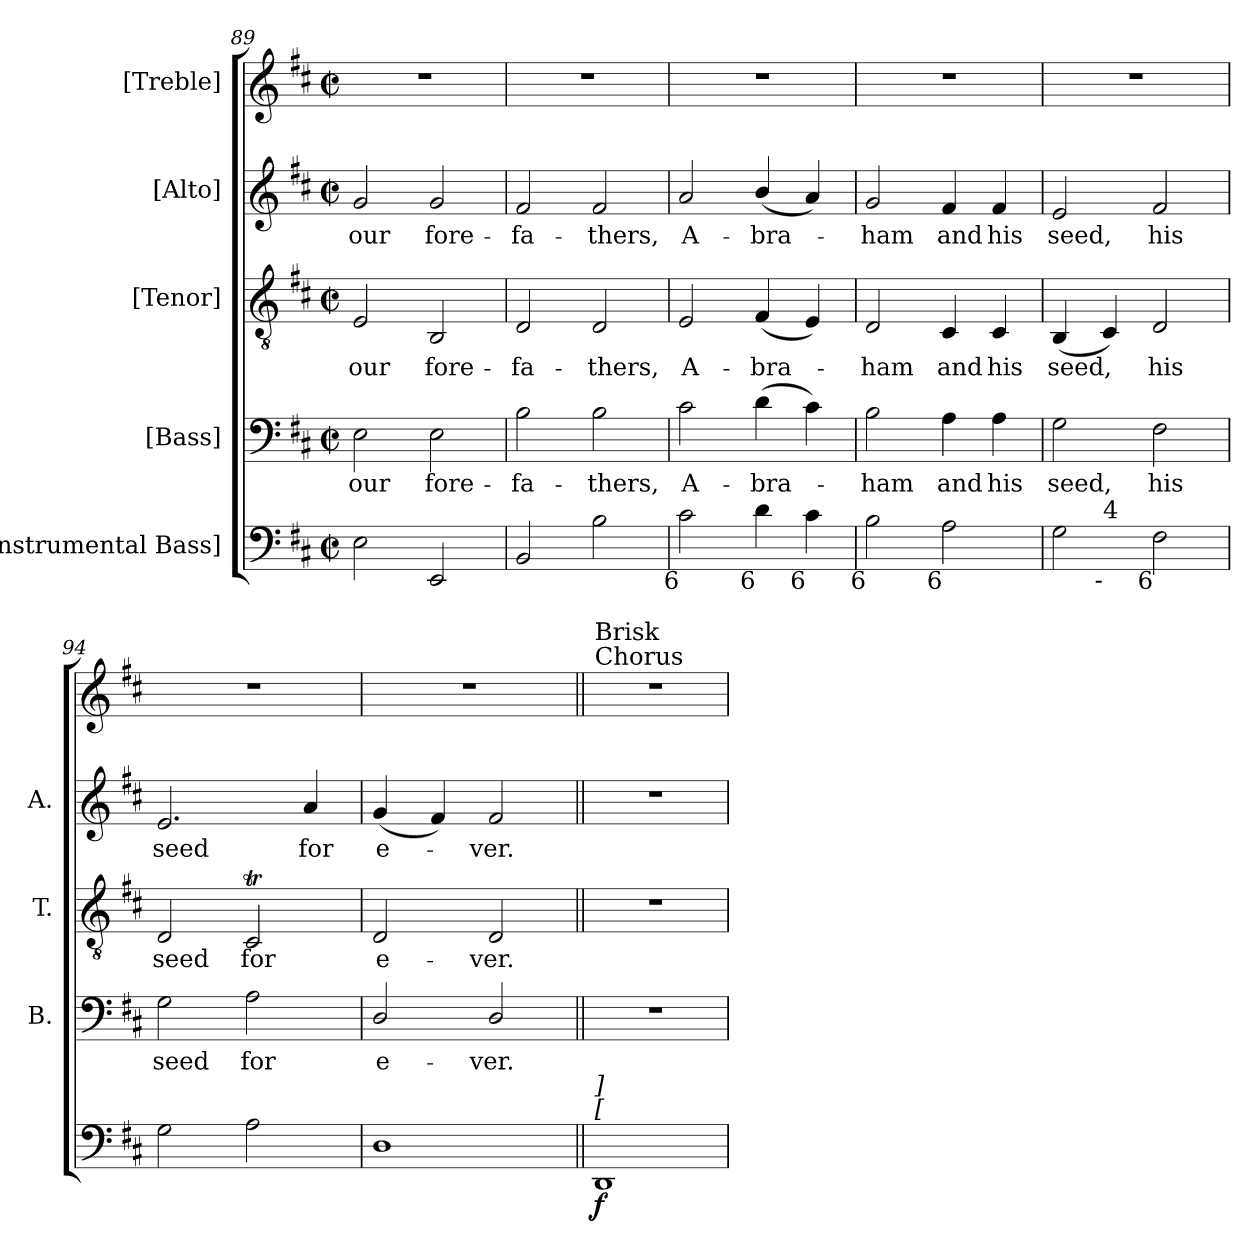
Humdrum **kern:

**kern	**dynam	**kern	**text	**kern	**text	**kern	**text	**kern
*part5	*part5	*part4	*part4	*part3	*part3	*part2	*part2	*part1
*staff5	*staff5	*staff4	*staff4	*staff3	*staff3	*staff2	*staff2	*staff1
*I"[Instrumental Bass]	*	*I"[Bass]	*	*I"[Tenor]	*	*I"[Alto]	*	*I"[Treble]
*	*	*I'B.	*	*I'T.	*	*I'A.	*	*
*clefF4	*	*clefF4	*	*clefGv2	*	*clefG2	*	*clefG2
*k[f#c#]	*	*k[f#c#]	*	*k[f#c#]	*	*k[f#c#]	*	*k[f#c#]
*D:	*	*D:	*	*D:	*	*D:	*	*D:
*M2/2	*	*M2/2	*	*M2/2	*	*M2/2	*	*M2/2
*met(c|)	*	*met(c|)	*	*met(c|)	*	*met(c|)	*	*met(c|)
=89	=89	=89	=89	=89	=89	=89	=89	=89
!	!	!	!LO:LY:b:color=#000000	!	!	!	!	!
!	!	!	!	!	!LO:LY:b:color=#000000	!	!	!
!	!	!	!	!	!	!	!LO:LY:b:color=#000000	!
2Ei\	.	2Ei\	our	2Ei/	our	2gi/	our	1r
!	!	!	!LO:LY:b:color=#000000	!	!	!	!	!
!	!	!	!	!	!LO:LY:b:color=#000000	!	!	!
!	!	!	!	!	!	!	!LO:LY:b:color=#000000	!
2EEi/	.	2Ei\	fore-	2BBi/	fore-	2gi/	fore-	.
=90	=90	=90	=90	=90	=90	=90	=90	=90
!	!	!	!LO:LY:b:color=#000000	!	!	!	!	!
!	!	!	!	!	!LO:LY:b:color=#000000	!	!	!
!	!	!	!	!	!	!	!LO:LY:b:color=#000000	!
2BBi/	.	2Bi\	-fa-	2Di/	-fa-	2f#i/	-fa-	1r
!	!	!	!LO:LY:b:color=#000000	!	!	!	!	!
!	!	!	!	!	!LO:LY:b:color=#000000	!	!	!
!	!	!	!	!	!	!	!LO:LY:b:color=#000000	!
2Bi\	.	2Bi\	-thers,	2Di/	-thers,	2f#i/	-thers,	.
=91	=91	=91	=91	=91	=91	=91	=91	=91
!	!	!	!LO:LY:b:color=#000000	!	!	!	!	!
!	!	!	!	!	!LO:LY:b:color=#000000	!	!	!
!LO:TX:b:rj:t=6	!	!	!	!	!	!	!	!
!	!	!	!	!	!	!	!LO:LY:b:color=#000000	!
2c#i\	.	2c#i\	A-	2Ei/	A-	2ai/	A-	1r
!	!	!	!LO:LY:b:color=#000000	!	!	!	!	!
!	!	!	!	!	!LO:LY:b:color=#000000	!	!	!
!LO:TX:b:rj:t=6	!	!	!	!	!	!	!	!
!	!	!	!	!	!	!	!LO:LY:b:color=#000000	!
4di\	.	(4di\	-bra-	(4F#i/	-bra-	(4bi/	-bra-	.
!LO:TX:b:rj:t=6	!	!	!	!	!	!	!	!
4c#i\	.	4c#i\)	.	4Ei/)	.	4ai/)	.	.
=92	=92	=92	=92	=92	=92	=92	=92	=92
!	!	!	!LO:LY:b:color=#000000	!	!	!	!	!
!	!	!	!	!	!LO:LY:b:color=#000000	!	!	!
!LO:TX:b:rj:t=6	!	!	!	!	!	!	!	!
!	!	!	!	!	!	!	!LO:LY:b:color=#000000	!
2Bi\	.	2Bi\	-ham	2Di/	-ham	2gi/	-ham	1r
!	!	!	!LO:LY:b:color=#000000	!	!	!	!	!
!	!	!	!	!	!LO:LY:b:color=#000000	!	!	!
!LO:TX:b:rj:t=6	!	!	!	!	!	!	!	!
!	!	!	!	!	!	!	!LO:LY:b:color=#000000	!
2Ai\	.	4Ai\	and	4C#i/	and	4f#i/	and	.
!	!	!	!LO:LY:b:color=#000000	!	!	!	!	!
!	!	!	!	!	!LO:LY:b:color=#000000	!	!	!
!	!	!	!	!	!	!	!LO:LY:b:color=#000000	!
.	.	4Ai\	his	4C#i/	his	4f#i/	his	.
=93	=93	=93	=93	=93	=93	=93	=93	=93
!	!	!	!LO:LY:b:color=#000000	!	!	!	!	!
!	!	!	!	!	!LO:LY:b:color=#000000	!	!	!
!LO:TX:b:rj:t=6	!	!	!	!	!	!	!	!
!LO:TX:t=3	!	!	!	!	!	!	!	!
!	!	!	!	!	!	!	!LO:LY:b:color=#000000	!
*^	*	*	*	*	*	*	*	*
2Gi\	4ryy	.	2Gi\	seed,	(4BBi/	seed,	2ei/	seed,	1r
!	!LO:TX:b:rj:t=-	!	!	!	!	!	!	!	!
!	!LO:TX:t=4	!	!	!	!	!	!	!	!
.	2.ryy	.	.	.	4C#i/)	.	.	.	.
!	!	!	!	!LO:LY:b:color=#000000	!	!	!	!	!
!	!	!	!	!	!	!LO:LY:b:color=#000000	!	!	!
!LO:TX:b:rj:t=6	!	!	!	!	!	!	!	!	!
!	!	!	!	!	!	!	!	!LO:LY:b:color=#000000	!
2F#i\	.	.	2F#i\	his	2Di/	his	2f#i/	his	.
*v	*v	*	*	*	*	*	*	*	*
=94	=94	=94	=94	=94	=94	=94	=94	=94
*^	*	*	*	*	*	*	*	*
!	!	!	!	!LO:LY:b:color=#000000	!	!	!	!	!
*v	*v	*	*	*	*	*	*	*	*
*^	*	*	*	*	*	*	*	*
!	!	!	!	!	!	!LO:LY:b:color=#000000	!	!	!
*v	*v	*	*	*	*	*	*	*	*
*^	*	*	*	*	*	*	*	*
!LO:TX:b:rj:t=6	!	!	!	!	!	!	!	!	!
!LO:TX:t=5	!	!	!	!	!	!	!	!	!
!	!	!	!	!	!	!	!	!LO:LY:b:color=#000000	!
*v	*v	*	*	*	*	*	*	*	*
2Gi\	.	2Gi\	seed	2Di/	seed	2.ei/	seed	1r
!	!	!	!LO:LY:b:color=#000000	!	!	!	!	!
!	!	!	!	!	!LO:LY:b:color=#000000	!	!	!
2Ai\	.	2Ai\	for	2C#ti/	for	.	.	.
!	!	!	!	!	!	!	!LO:LY:b:color=#000000	!
.	.	.	.	.	.	4ai/	for	.
=95	=95	=95	=95	=95	=95	=95	=95	=95
!	!	!	!LO:LY:b:color=#000000	!	!	!	!	!
!	!	!	!	!	!LO:LY:b:color=#000000	!	!	!
!	!	!	!	!	!	!	!LO:LY:b:color=#000000	!
1Di	.	2Di/	e-	2Di/	e-	(4gi/	e-	1r
.	.	.	.	.	.	4f#i/)	.	.
!	!	!	!LO:LY:b:color=#000000	!	!	!	!	!
!	!	!	!	!	!LO:LY:b:color=#000000	!	!	!
!	!	!	!	!	!	!	!LO:LY:b:color=#000000	!
.	.	2Di/	-ver.	2Di/	-ver.	2f#i/	-ver.	.
!!LO:PB:g=z
=96||	=96||	=96||	=96||	=96||	=96||	=96||	=96||	=96||
!	!	!	!	!	!	!	!	!LO:TX:a:t=Chorus
!	!	!	!	!	!	!	!	!LO:TX:t=Brisk
!LO:TX:a:i:t=[	!	!	!	!	!	!	!	!
!LO:TX:a:i:t=]	!	!	!	!	!	!	!	!
1DDi	f	1r	.	1r	.	1r	.	1r
=	=	=	=	=	=	=	=	=
*-	*-	*-	*-	*-	*-	*-	*-	*-
